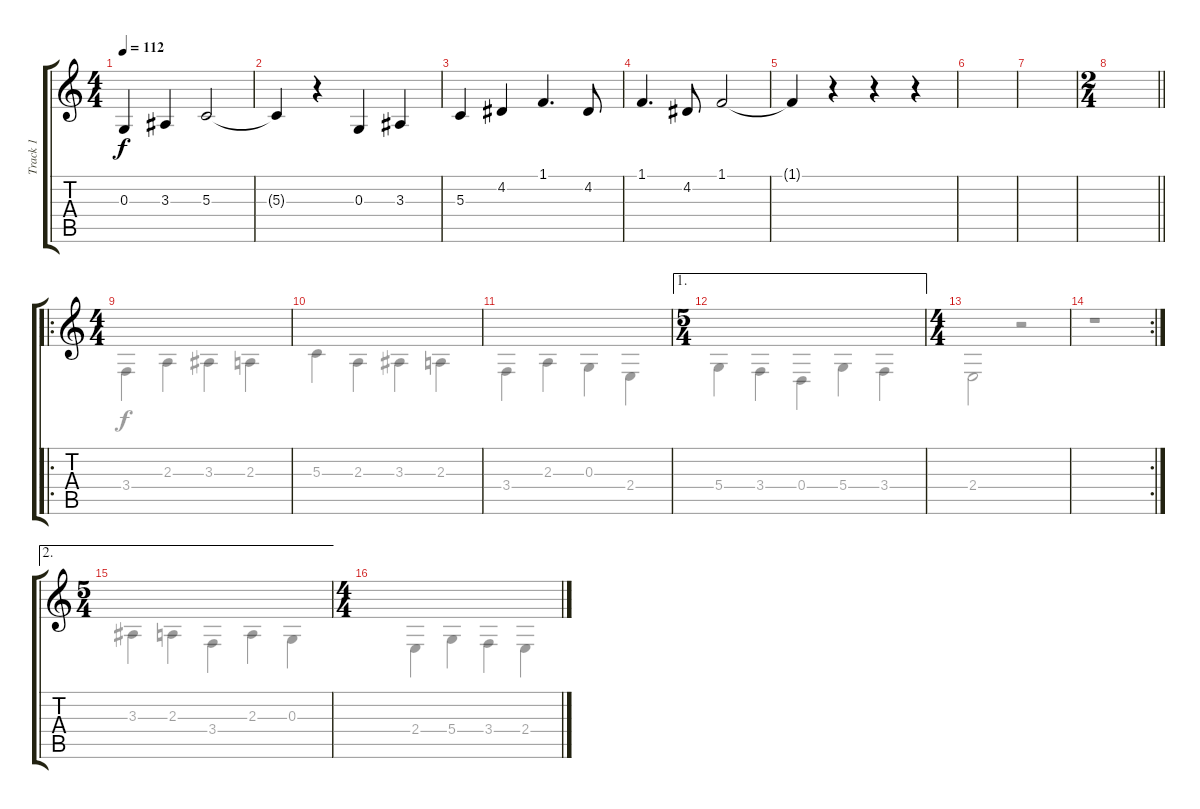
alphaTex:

\track ("Track 1" "Track 1") {instrument tenorsax}
\staff {score tabs}
\tuning (E4 B3 G3 D3 A2 E2) {hide}
\voice
\ts (4 4)
\tempo 112
\clef g2
\ks c
0.3.4{dy f} 3.3.4 5.3.2 |
5.3{t}.4 r.4 0.3.4 3.3.4 |
5.3.4 4.2.4 1.1.4{d} 4.2.8 |
1.1.4{d} 4.2.8 1.1.2 |
1.1{t}.4 r.4 r.4 r.4 |
|
|
\ts (2 4)
\barLineRight lightlight
|
\ro
\ts (4 4)
|
|
|
\ae 1
\ts (5 4)
|
\ts (4 4)
|
\rc 2
|
\ae 2
\ts (5 4)
|
\ts (4 4)
\voice
\clef g2
\ottava regular
\simile none
\ks c
|
|
|
|
|
|
|
\barLineRight lightlight
|
3.4.4 2.3.4 3.3.4 2.3.4 |
5.3.4 2.3.4 3.3.4 2.3.4 |
3.4.4 2.3.4 0.3.4 2.4.4 |
5.4.4 3.4.4 0.4.4 5.4.4 3.4.4 |
2.4.2 r.2 |
r.1 |
3.3.4 2.3.4 3.4.4 2.3.4 0.3.4 |
2.4.4 5.4.4 3.4.4 2.4.4
